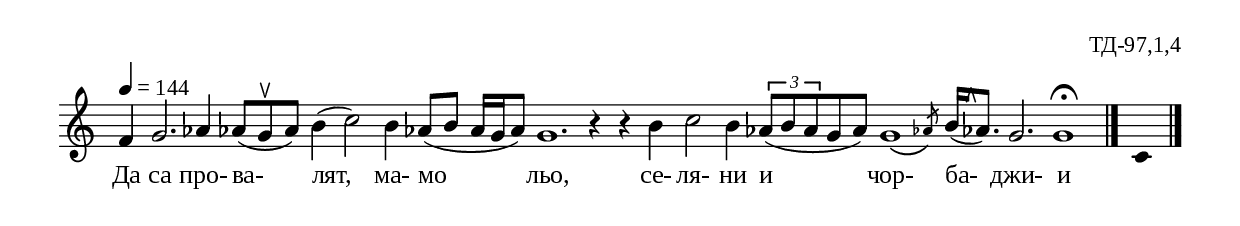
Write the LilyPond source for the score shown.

%{
td_097_1_04
%}

\include "td-preamble.ly"

\score {
\relative c' {
\tempo 4 = 144
\cadenzaOn
f4 g2. aes4 aes!8[( g^\ltoe aes]) b4( c2) b4 aes!8([ b] aes16[ g aes8]) g1. r4 r
\bar ""
b4 c2 b4 \times 2/3 { aes!8[( b aes } g aes]) 
\afterGrace g1\( { \stdB aes!8\) \stdE }
b16[( s^\rtoe aes!8.]) g2. g1\fermata
 \bar "|." 
s4 \fixB c,
  \bar "|." 
}
\addlyrics { Да са про- ва- лят, ма- мо льо, се- ля- ни и чор- ба- джи- и }
%
\layout {
   \context { 
	    \Staff \remove "Time_signature_engraver" } 
  indent = #0
  line-width = 190\mm
  ragged-right=##f
}
%
\midi { 
	\context {
		\Score tempoWholesPerMinute = #(ly:make-moment 144 4)
		}
	}
}
%
\header{
  opus = "ТД-97,1,4"
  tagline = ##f
}


